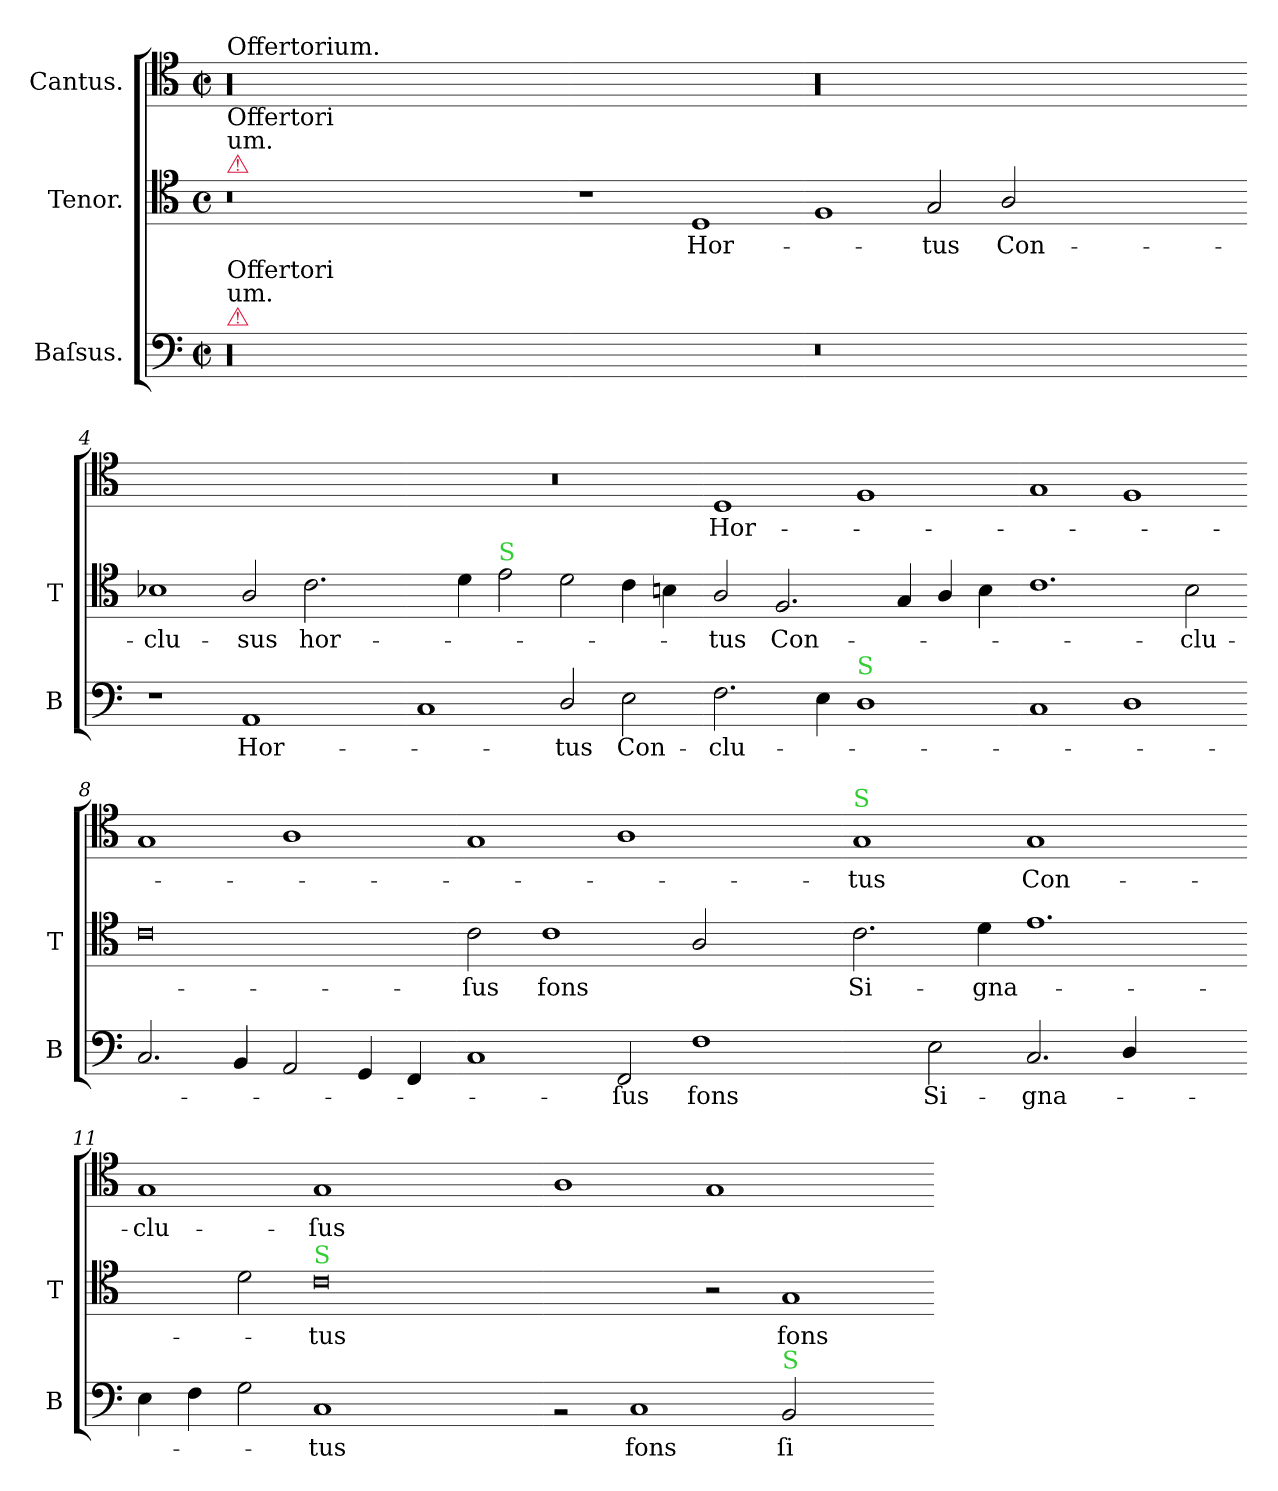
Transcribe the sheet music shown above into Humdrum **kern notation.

**kern	**text	**kern	**text	**kern	**text
*part3	*part3	*part2	*part2	*part1	*part1
*staff3	*staff3	*staff2	*staff2	*staff1	*staff1
*I"Baſsus.	*	*I"Tenor.	*	*I"Cantus.	*
*I'B	*	*I'T	*	*	*
*clefF4	*	*clefC4	*	*clefC4	*
*k[]	*	*k[]	*	*k[]	*
*M2/1	*	*M2/1	*	*M2/1	*
*met(c|)	*	*met(c)	*	*met(c|)	*
=1	=1	=1	=1	=1	=1
!	!	!	!	!LO:TX:a:t=Offertorium.	!
!	!	!LO:TX:a:color=crimson:t=⚠	!	!	!
!	!	!LO:TX:a:t=Offertori\num.	!	!	!
!LO:TX:a:color=crimson:t=⚠	!	!	!	!	!
!LO:TX:a:t=Offertori\num.	!	!	!	!	!
00r	.	0r	.	00r	.
.	.	0ryy	.	.	.
=2-	=2-	=2-	=2-	=2-	=2-
0ryy	.	1r	.	0ryy	.
.	.	1D/	Hor-	.	.
=3-	=3-	=3-	=3-	=3-	=3-
0r	.	1F/	.	00r	.
.	.	2G/	-tus	.	.
.	.	2A/	Con-	.	.
0ryy	.	0ryy	.	.	.
=4-	=4-	=4-	=4-	=4-	=4-
1r	.	1B-X\	-clu-	0ryy	.
1AA/	Hor-	2A/	-sus	.	.
.	.	2.c\	hor-	.	.
4ryy	.	.	.	4ryy	.
=5-	=5-	=5-	=5-	=5-	=5-
1C/	.	4ryy	.	0r	.
.	.	4d\	.	.	.
!	!	!LO:TX:a:color=limegreen:t=S	!	!	!
.	.	2e\	.	.	.
2D/	-tus	2d\	.	.	.
2E\	Con-	4c\	.	.	.
.	.	4Bn\	.	.	.
=6-	=6-	=6-	=6-	=6-	=6-
2.F\	-clu-	2A/	-tus	1D/	Hor-
.	.	2.F/	Con-	.	.
4E\	.	.	.	.	.
!LO:TX:a:color=limegreen:t=S	!	!	!	!	!
1D\	.	.	.	1F/	.
.	.	4G/	.	.	.
.	.	4A/	.	.	.
.	.	4B\	.	.	.
=7-	=7-	=7-	=7-	=7-	=7-
1C/	.	1.c\	.	1G/	.
1D\	.	.	.	1F/	.
.	.	2B\	-clu-	.	.
=8-	=8-	=8-	=8-	=8-	=8-
2.C/	.	0c\	.	1G/	.
4BB/	.	.	.	.	.
2AA/	.	.	.	1A\	.
4GG/	.	.	.	.	.
4FF/	.	.	.	.	.
=9-	=9-	=9-	=9-	=9-	=9-
1C/	.	2c\	-ſus	1G/	.
.	.	1c\	fons	.	.
2FF/	-ſus	.	.	1A\	.
1F\	fons	2A/	.	.	.
.	.	2ryy	.	2ryy	.
=10-	=10-	=10-	=10-	=10-	=10-
!	!	!	!	!LO:TX:a:color=limegreen:t=S	!
2ryy	.	2.c\	Si-	1G/	-tus
2E\	Si-	.	.	.	.
.	.	4d\	-gna-	.	.
2.C/	-gna-	1.e\	.	1G/	Con-
4D/	.	.	.	.	.
2ryy	.	.	.	2ryy	.
=11-	=11-	=11-	=11-	=11-	=11-
4E\	.	2ryy	.	1G/	-clu-
4F\	.	.	.	.	.
2G\	.	2d\	.	.	.
!	!	!LO:TX:a:color=limegreen:t=S	!	!	!
1C/	-tus	0c\	-tus	1G/	-ſus
1ryy	.	.	.	1ryy	.
=12-	=12-	=12-	=12-	=12-	=12-
2rBB	.	1ryy	.	1A\	.
1C/	fons	.	.	.	.
.	.	2r	.	1G/	.
!LO:TX:a:color=limegreen:t=S	!	!	!	!	!
2BB/	ſi-	1G/	fons	.	.
2ryy	.	.	.	2ryy	.
=-	=-	=-	=-	=-	=-
*-	*-	*-	*-	*-	*-
